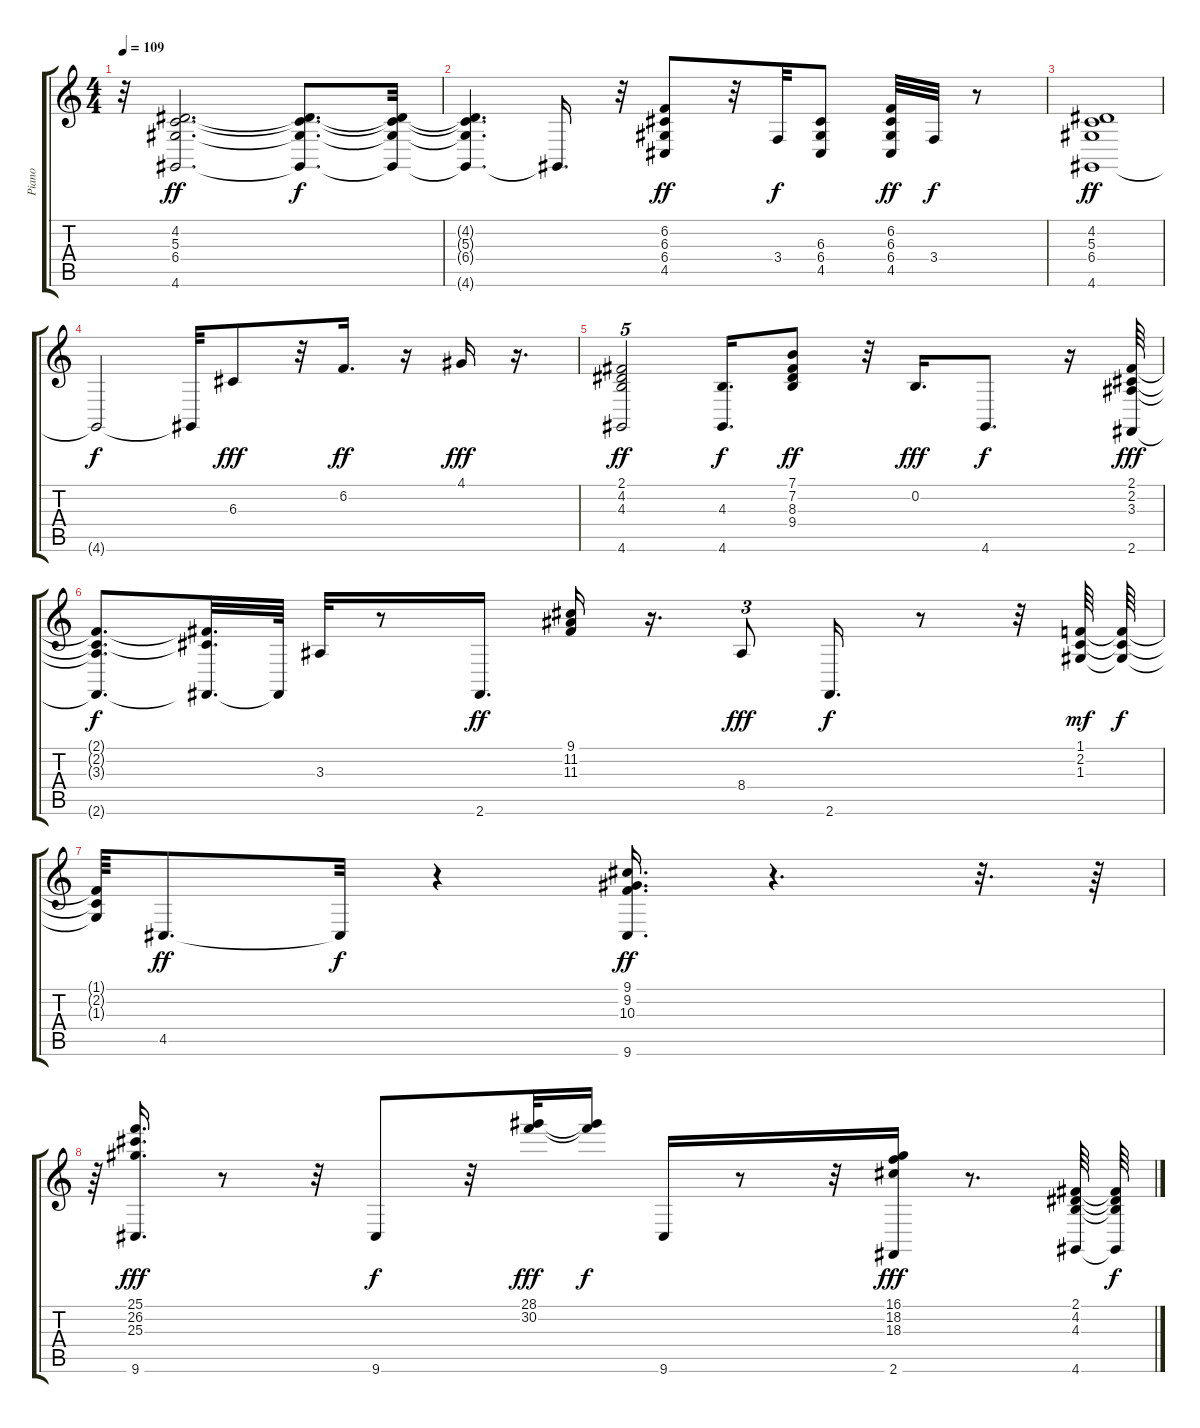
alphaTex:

\track ("Piano" "Piano") {instrument brightacousticpiano}
\staff {score tabs}
\tuning (E4 B3 G3 D3 A2 E2) {hide}
\ts (4 4)
\tempo 109
\clef g2
\ks c
r.32{dy ff} (4.2 5.3 6.4 4.6).2{d} (4.2{t} 5.3{t} 6.4{t} 4.6{t}).8{d dy f} (4.2{t} 5.3{t} 6.4{t} 4.6{t}).32 |
(4.2{t} 5.3{t} 6.4{t} 4.6{t}).4{d} 4.6{t}.16{d} r.32 (6.2 6.3 6.4 4.5).8{dy ff} r.32 3.4.32{dy f} (6.3 6.4 4.5).8 (6.2 6.3 6.4 4.5).32{dy ff} 3.4.32{dy f} r.8 |
(4.2 5.3 6.4 4.6).1{dy ff} |
4.6{t}.2{dy f} 4.6{t}.32 6.3.8{dy fff} r.32 6.2.16{d dy ff} r.16 4.1.16{dy fff} r.16{d} |
(2.1 4.2 4.3 4.6).2{tu (5 4) dy ff} (4.3 4.6).16{d dy f} (7.1 7.2 8.3 9.4).8{dy ff} r.32 0.2.16{d dy fff} 4.6.8{d dy f} r.16 (2.1 2.2 3.3 2.6).64{dy fff} |
(2.1{t} 2.2{t} 3.3{t} 2.6{t}).8{d dy f} (2.1{t} 2.2{t} 2.6{t}).32{d} 2.6{t}.64 3.3.32 r.8 2.6.16{d dy ff} (9.1 11.2 11.3).16 r.16{d} 8.4.8{tu (3 2) dy fff} 2.6.16{d dy f} r.8 r.32 (1.1 2.2 1.3).64{dy mf} (1.1{t} 2.2{t} 1.3{t}).64{dy f} |
(1.1{t} 2.2{t} 1.3{t}).64 4.5.8{d dy ff} 4.5{t}.32{dy f} r.4 (9.1 9.2 10.3 9.6).16{d dy ff} r.4{d} r.32{d} r.64 |
r.64 (25.1 26.2 25.3 9.6).16{d dy fff} r.8 r.32 9.6.8{dy f} r.32 (28.1 30.2).32{dy fff} (28.1{t} 30.2{t}).16{dy f} 9.6.16 r.8 r.32 (16.1 18.2 18.3 2.6).16{dy fff} r.8{d} (2.1 4.2 4.3 4.6).64 (2.1{t} 4.2{t} 4.3{t} 4.6{t}).64{dy f}
